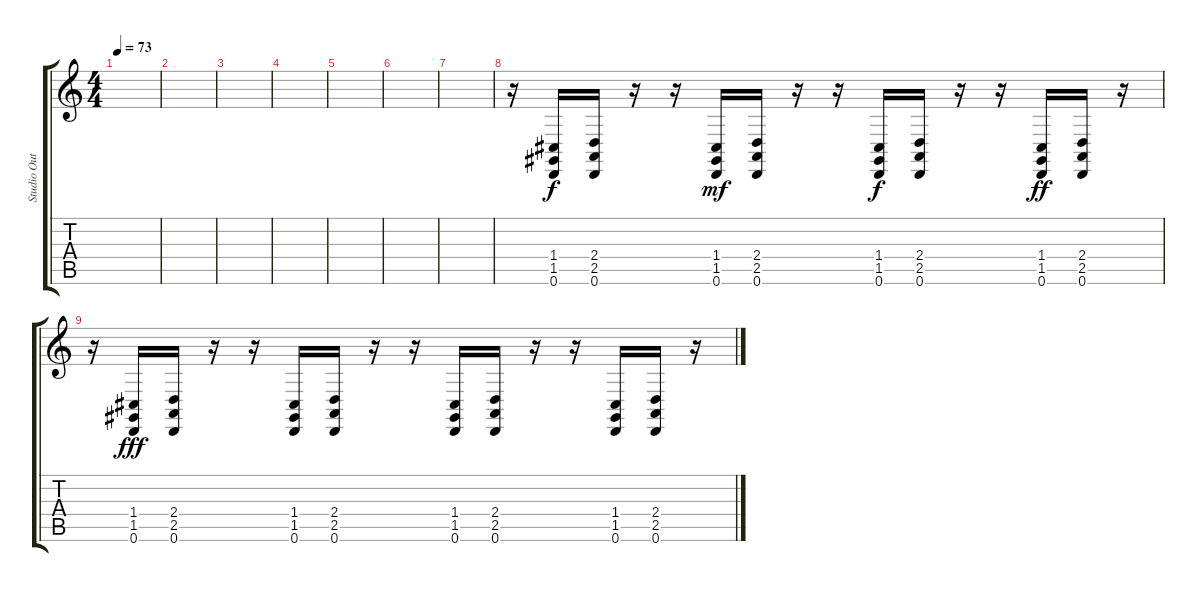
\track ("Studio Outro" "Studio Out") {instrument timpani}
\staff {score tabs}
\tuning (D4 A3 F3 C3 G2 D2) {hide}
\ts (4 4)
\tempo 73
\clef g2
\ks c
|
|
|
|
|
|
|
r.16 (1.4 1.5 0.6).16 (2.4 2.5 0.6).16 r.16 r.16 (1.4 1.5 0.6).16{dy mf} (2.4 2.5 0.6).16 r.16 r.16 (1.4 1.5 0.6).16{dy f} (2.4 2.5 0.6).16 r.16 r.16 (1.4 1.5 0.6).16{dy ff} (2.4 2.5 0.6).16 r.16 |
r.16 (1.4 1.5 0.6).16{dy fff} (2.4 2.5 0.6).16 r.16 r.16 (1.4 1.5 0.6).16 (2.4 2.5 0.6).16 r.16 r.16 (1.4 1.5 0.6).16 (2.4 2.5 0.6).16 r.16 r.16 (1.4 1.5 0.6).16 (2.4 2.5 0.6).16 r.16
